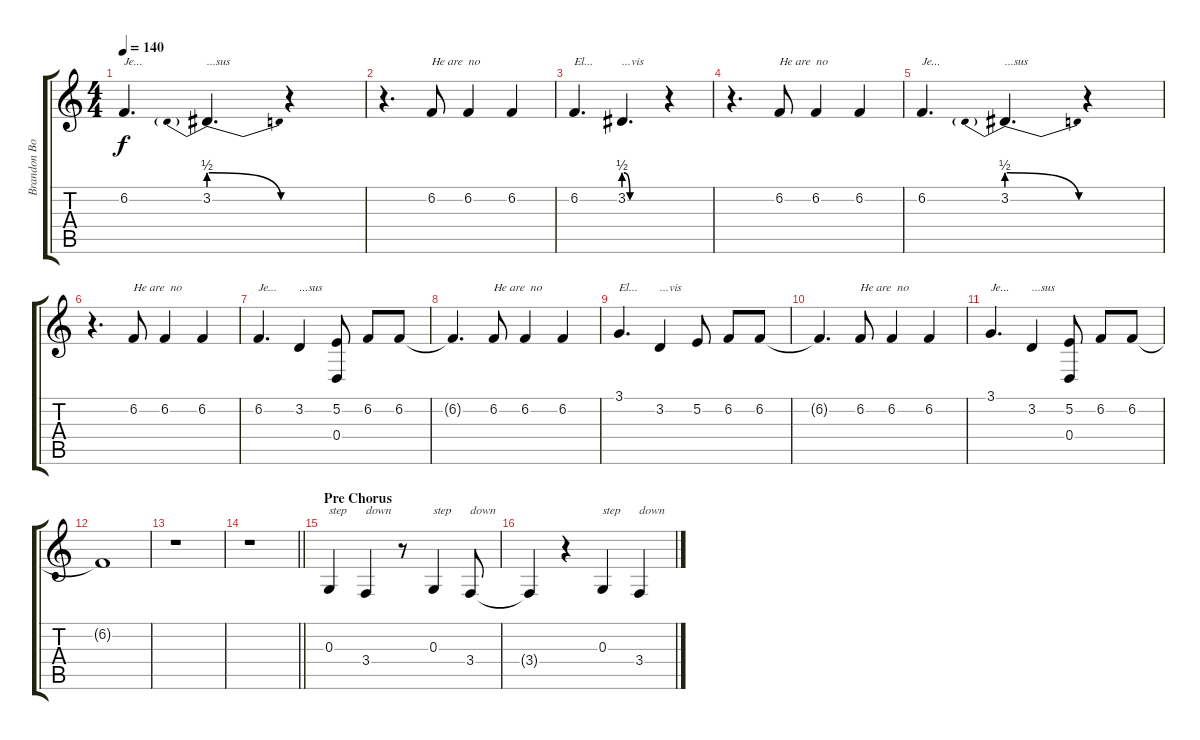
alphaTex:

\track ("Brandon Boyd [Voice]" "Brandon Bo") {instrument lead6voice}
\staff {score tabs}
\tuning (E4 B3 G3 D3 A2 E2) {hide}
\ts (4 4)
\tempo 140
\clef g2
\ks c
6.2.4{d txt "Je..." dy f} 3.2{be (prebendrelease 0 2 60 0)}.4{d txt "...sus"} r.4 |
r.4{d} 6.2.8{txt "He are  no"} 6.2.4 6.2.4 |
6.2.4{d txt "El..."} 3.2{be (custom 0 2 10 0 20 0 40 0 60 0)}.4{d txt "...vis"} r.4 |
r.4{d} 6.2.8{txt "He are  no"} 6.2.4 6.2.4 |
6.2.4{d txt "Je..."} 3.2{be (prebendrelease 0 2 60 0)}.4{d txt "...sus"} r.4 |
r.4{d} 6.2.8{txt "He are  no"} 6.2.4 6.2.4 |
6.2.4{d txt "Je..."} 3.2.4{txt "...sus"} (5.2 0.4).8 6.2.8 6.2.8 |
6.2{t}.4{d} 6.2.8{txt "He are  no"} 6.2.4 6.2.4 |
3.1.4{d txt "El..."} 3.2.4{txt "...vis"} 5.2.8 6.2.8 6.2.8 |
6.2{t}.4{d} 6.2.8{txt "He are  no"} 6.2.4 6.2.4 |
3.1.4{d txt "Je..."} 3.2.4{txt "...sus"} (5.2 0.4).8 6.2.8 6.2.8 |
6.2{t}.1 |
r.1 |
\barLineRight lightlight
r.1 |
\section ("" "Pre Chorus")
0.3.4{txt "step"} 3.4.4{txt "down"} r.8 0.3.4{txt "step"} 3.4.8{txt "down"} |
3.4{t}.4 r.4 0.3.4{txt "step"} 3.4.4{txt "down"}
